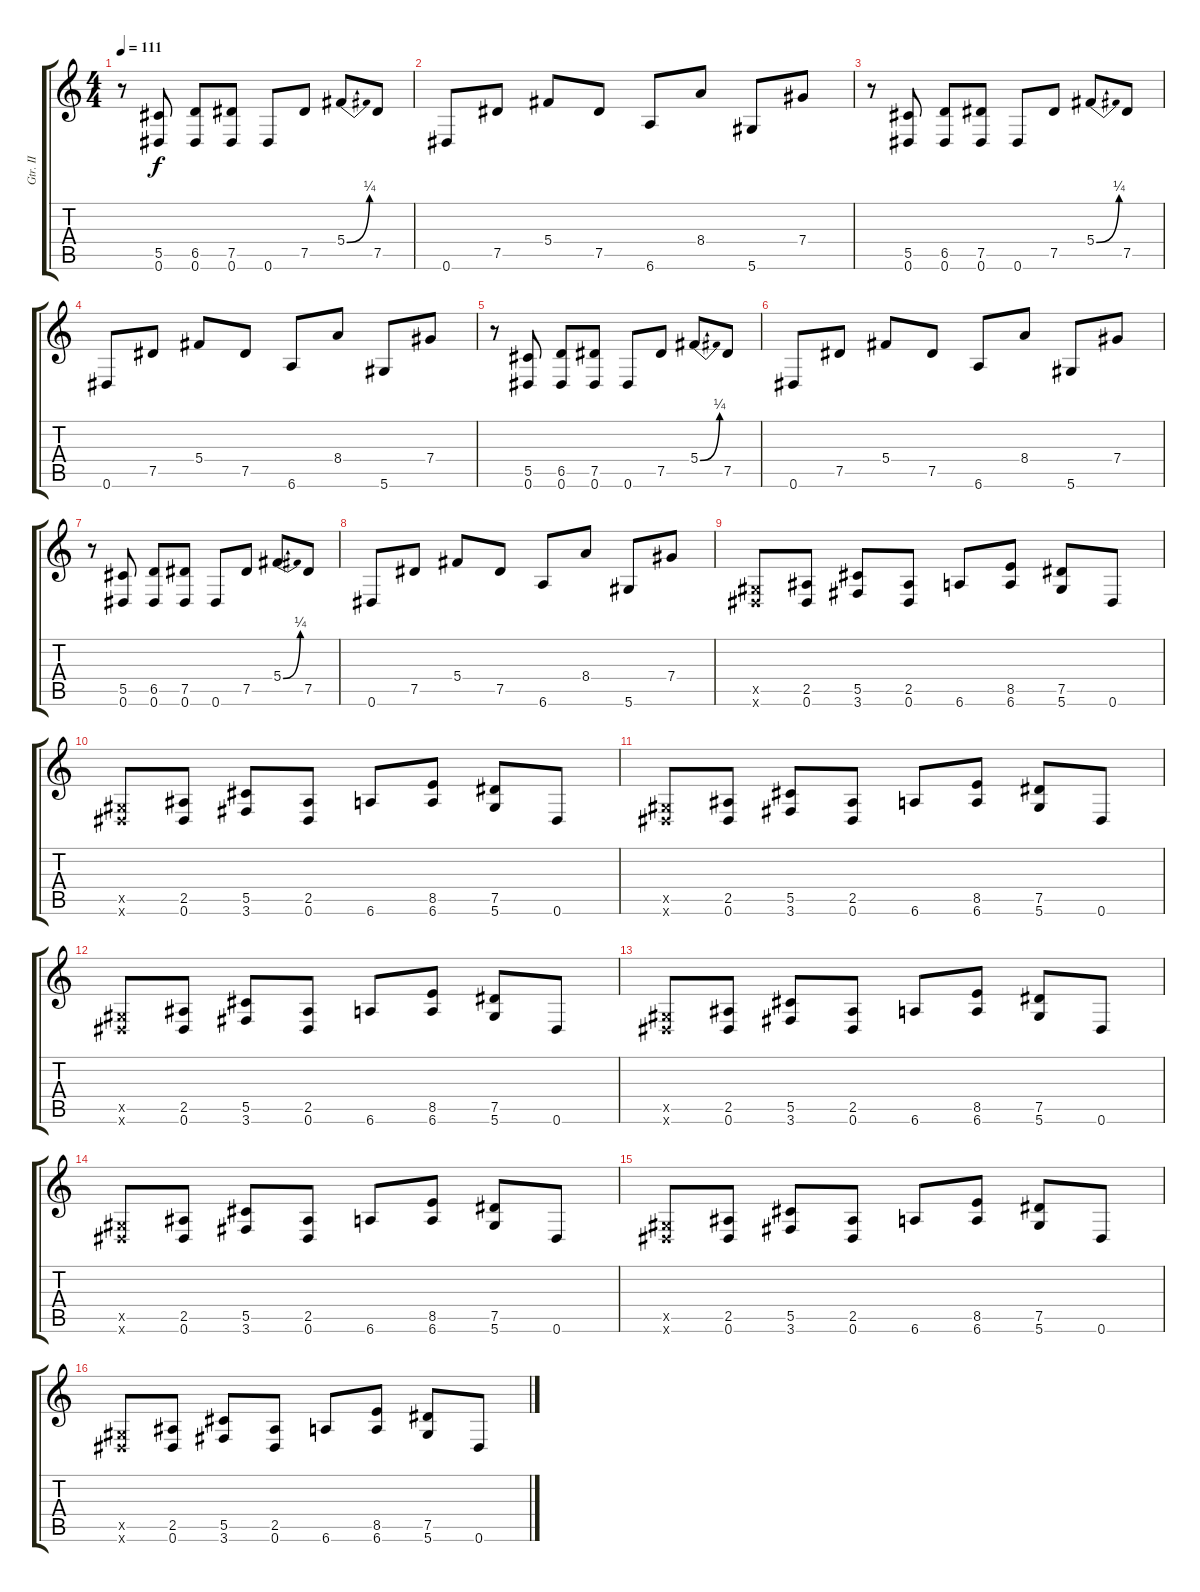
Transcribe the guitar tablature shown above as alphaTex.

\track ("Gtr. II" "Gtr. II") {instrument distortionguitar}
\staff {score tabs}
\tuning (Eb4 Bb3 Gb3 Db3 Ab2 Eb2) {hide}
\ts (4 4)
\tempo 111
\clef g2
\ks c
r.8{dy f} (5.5 0.6).8 (6.5 0.6).8 (7.5 0.6).8 0.6.8 7.5.8 5.4{be (bend 0 0 60 1)}.8 7.5.8 |
0.6.8 7.5.8 5.4.8 7.5.8 6.6.8 8.4.8 5.6.8 7.4.8 |
r.8 (5.5 0.6).8 (6.5 0.6).8 (7.5 0.6).8 0.6.8 7.5.8 5.4{be (bend 0 0 60 1)}.8 7.5.8 |
0.6.8 7.5.8 5.4.8 7.5.8 6.6.8 8.4.8 5.6.8 7.4.8 |
r.8 (5.5 0.6).8 (6.5 0.6).8 (7.5 0.6).8 0.6.8 7.5.8 5.4{be (bend 0 0 60 1)}.8 7.5.8 |
0.6.8 7.5.8 5.4.8 7.5.8 6.6.8 8.4.8 5.6.8 7.4.8 |
r.8 (5.5 0.6).8 (6.5 0.6).8 (7.5 0.6).8 0.6.8 7.5.8 5.4{be (bend 0 0 60 1)}.8 7.5.8 |
0.6.8 7.5.8 5.4.8 7.5.8 6.6.8 8.4.8 5.6.8 7.4.8 |
(0.5{x} 0.6{x}).8 (2.5 0.6).8 (5.5 3.6).8 (2.5 0.6).8 6.6.8 (8.5 6.6).8 (7.5 5.6).8 0.6.8 |
(0.5{x} 0.6{x}).8 (2.5 0.6).8 (5.5 3.6).8 (2.5 0.6).8 6.6.8 (8.5 6.6).8 (7.5 5.6).8 0.6.8 |
(0.5{x} 0.6{x}).8 (2.5 0.6).8 (5.5 3.6).8 (2.5 0.6).8 6.6.8 (8.5 6.6).8 (7.5 5.6).8 0.6.8 |
(0.5{x} 0.6{x}).8 (2.5 0.6).8 (5.5 3.6).8 (2.5 0.6).8 6.6.8 (8.5 6.6).8 (7.5 5.6).8 0.6.8 |
(0.5{x} 0.6{x}).8 (2.5 0.6).8 (5.5 3.6).8 (2.5 0.6).8 6.6.8 (8.5 6.6).8 (7.5 5.6).8 0.6.8 |
(0.5{x} 0.6{x}).8 (2.5 0.6).8 (5.5 3.6).8 (2.5 0.6).8 6.6.8 (8.5 6.6).8 (7.5 5.6).8 0.6.8 |
(0.5{x} 0.6{x}).8 (2.5 0.6).8 (5.5 3.6).8 (2.5 0.6).8 6.6.8 (8.5 6.6).8 (7.5 5.6).8 0.6.8 |
(0.5{x} 0.6{x}).8 (2.5 0.6).8 (5.5 3.6).8 (2.5 0.6).8 6.6.8 (8.5 6.6).8 (7.5 5.6).8 0.6.8
